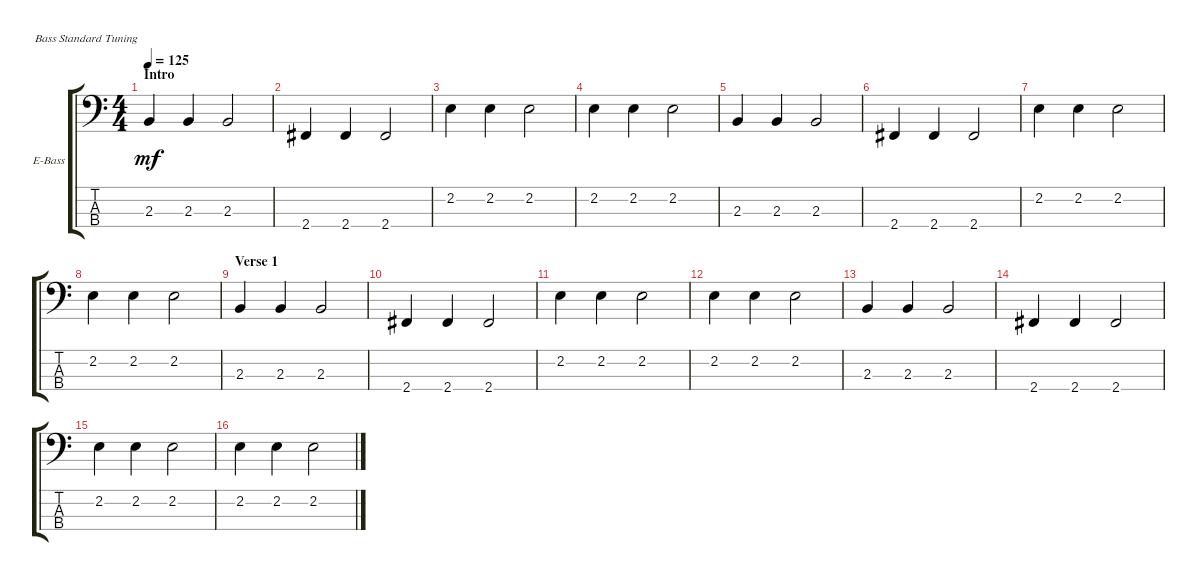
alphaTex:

\defaultSystemsLayout 4
\bracketExtendMode groupsimilarinstruments
\firstSystemTrackNameOrientation horizontal
\otherSystemsTrackNameOrientation horizontal
\track ("Electric Bass" "E-Bass") {instrument electricbassfinger}
\staff {score tabs}
\tuning (G2 D2 A1 E1)
\ts (4 4)
\section ("" "Intro")
\tempo 125
\clef f4
\scale
0.487395
\ks c
2.3.4{dy mf instrument electricbassfinger} 2.3.4 2.3.2 |
\scale
0.256303 2.4.4 2.4.4 2.4.2 |
\scale
0.256303 2.2.4 2.2.4 2.2.2 |
\scale
0.333333 2.2.4 2.2.4 2.2.2 |
\scale
0.333333 2.3.4 2.3.4 2.3.2 |
\scale
0.333333 2.4.4 2.4.4 2.4.2 |
\scale
0.333333 2.2.4 2.2.4 2.2.2 |
\scale
0.333333 2.2.4 2.2.4 2.2.2 |
\section ("" "Verse 1")
\scale
0.333333 2.3.4 2.3.4 2.3.2 |
\scale
0.333333 2.4.4 2.4.4 2.4.2 |
\scale
0.333333 2.2.4 2.2.4 2.2.2 |
\scale
0.333333 2.2.4 2.2.4 2.2.2 |
\scale
0.333333 2.3.4 2.3.4 2.3.2 |
\scale
0.333333 2.4.4 2.4.4 2.4.2 |
\scale
0.333333 2.2.4 2.2.4 2.2.2 |
\scale
0.333333 2.2.4 2.2.4 2.2.2
